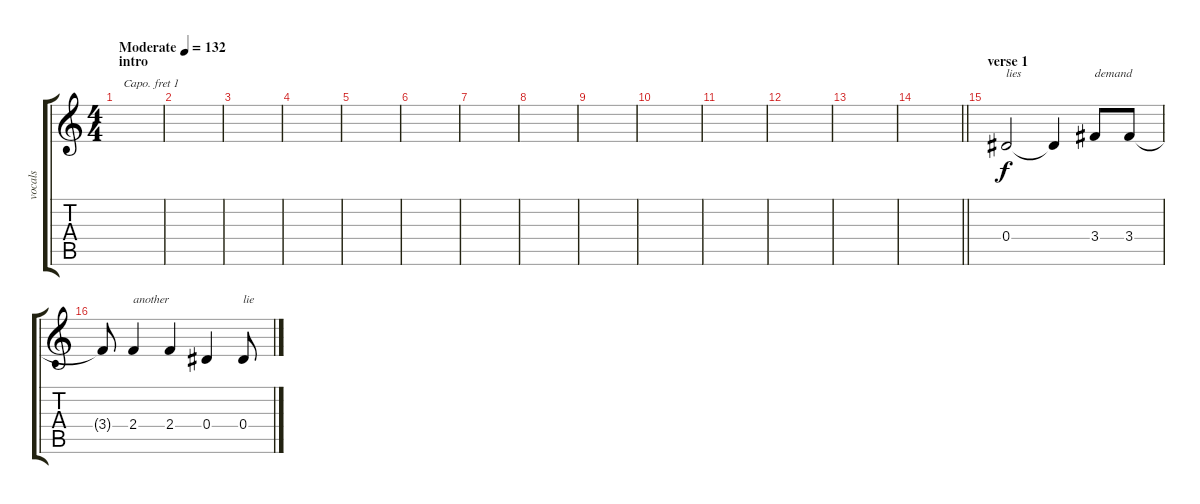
\track ("vocals" "vocals") {instrument overdrivenguitar}
\staff {score tabs}
\capo 1
\tuning (E4 B3 G3 D3 A2 E2) {hide}
\ts (4 4)
\section ("" "intro")
\tempo (132 "Moderate")
\clef g2
\ks c
|
|
|
|
|
|
|
|
|
|
|
|
|
\barLineRight lightlight
|
\section ("" "verse 1")
0.4.2{txt "lies"} 0.4{t}.4 3.4.8{txt "demand"} 3.4.8 |
3.4{t}.8 2.4.4{txt "another "} 2.4.4 0.4.4 0.4.8{txt "lie"}
